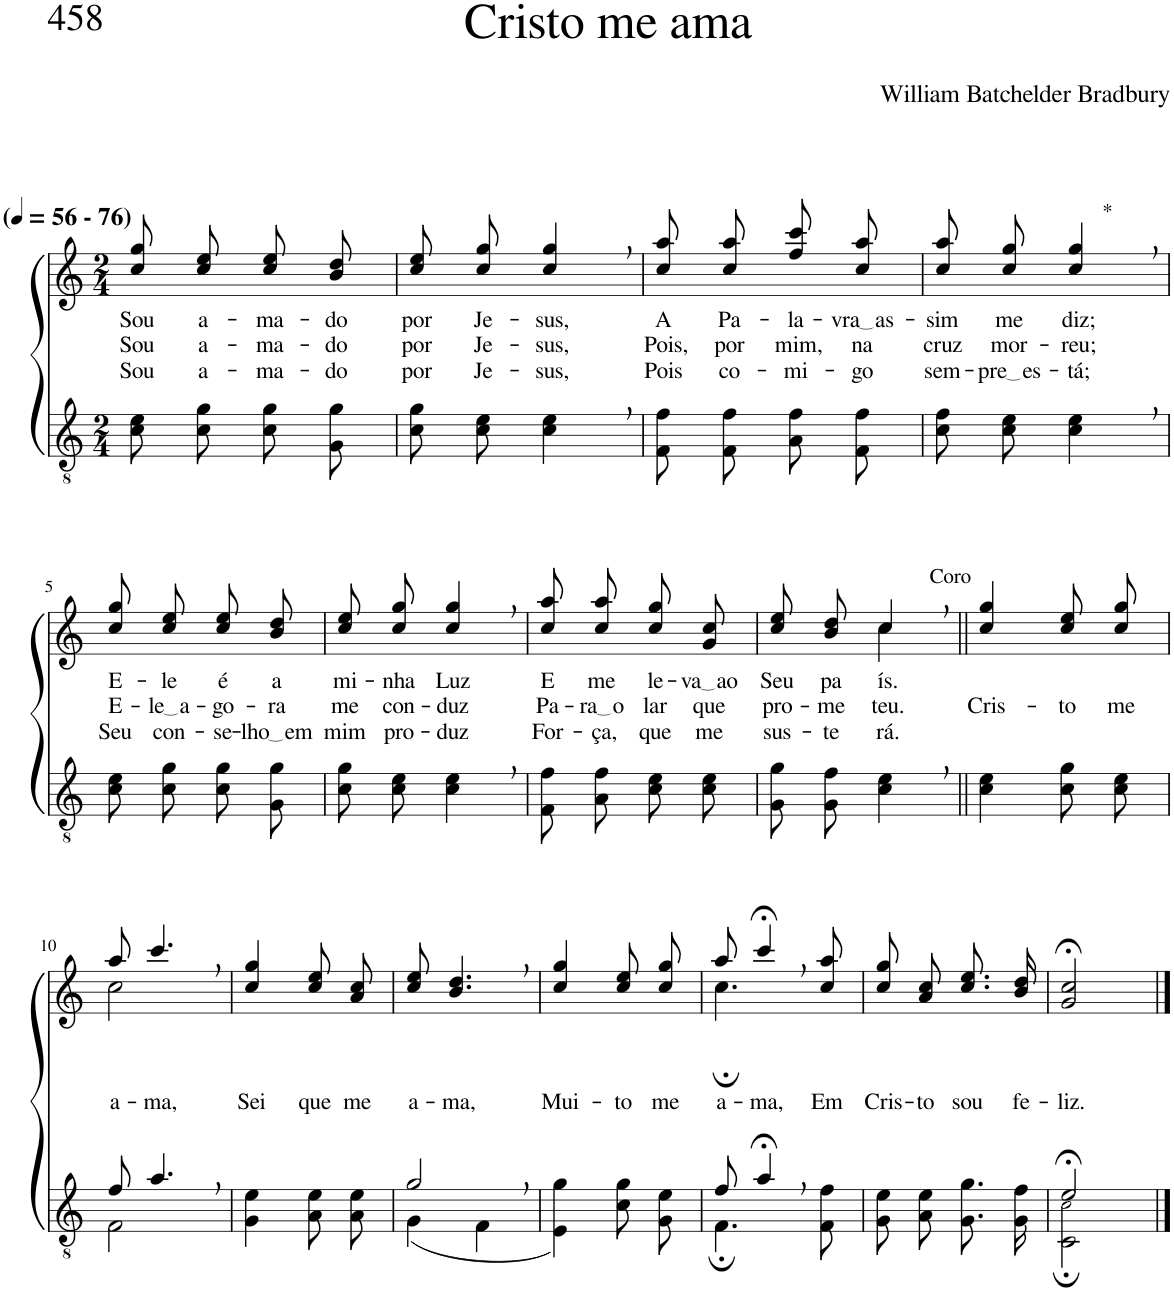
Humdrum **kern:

**kern	**kern	**text	**text	**text
*part2	*part1	*part1	*part1	*part1
*staff2	*staff1	*staff1	*staff1	*staff1
*I"Parte III e IV	*I"Parte I e II	*	*	*
*clefGv2	*clefG2	*	*	*
*Trd5c9	*Trd5c9	*	*	*
*k[]	*k[]	*	*	*
*M2/4	*M2/4	*	*	*
*MM56	*MM56	*	*	*
=1	=1	=1	=1	=1
!	!LO:TX:a:B:t=(	!	!	!
!	!LO:TX:a:B:t=- 76)	!	!	!
!	!	!LO:LY:b	!LO:LY:b	!LO:LY:b
8c\ 8e\L	8cc\ 8gg\L	Sou	Sou	Sou
!	!	!LO:LY:b	!LO:LY:b	!LO:LY:b
8c\ 8g\J	8cc\ 8ee\J	a-	a-	a-
!	!	!LO:LY:b	!LO:LY:b	!LO:LY:b
8c\ 8g\L	8cc\ 8ee\L	-ma-	-ma-	-ma-
!	!	!LO:LY:b	!LO:LY:b	!LO:LY:b
8G\ 8g\J	8b\ 8dd\J	-do	-do	-do
=2	=2	=2	=2	=2
!	!	!LO:LY:b	!LO:LY:b	!LO:LY:b
8c\ 8g\L	8cc\ 8ee\L	por	por	por
!	!	!LO:LY:b	!LO:LY:b	!LO:LY:b
8c\ 8e\J	8cc\ 8gg\J	Je-	Je-	Je-
!	!	!LO:LY:b	!LO:LY:b	!LO:LY:b
4c\, 4e\,	4cc/, 4gg/,	-sus,	-sus,	-sus,
=3	=3	=3	=3	=3
!	!	!LO:LY:b	!LO:LY:b	!LO:LY:b
8F\ 8f\L	8cc\ 8aa\L	A	Pois,	Pois
!	!	!LO:LY:b	!LO:LY:b	!LO:LY:b
8F\ 8f\J	8cc\ 8aa\J	Pa-	por	co-
!	!	!LO:LY:b	!LO:LY:b	!LO:LY:b
8A\ 8f\L	8ff\ 8ccc\L	-la-	mim,	-mi-
!	!	!LO:LY:b	!LO:LY:b	!LO:LY:b
8F\ 8f\J	8cc\ 8aa\J	vra as	na	-go
=4	=4	=4	=4	=4
!	!	!LO:LY:b	!LO:LY:b	!LO:LY:b
8c\ 8f\L	8cc\ 8aa\L	-sim	cruz	sem-
!	!	!LO:LY:b	!LO:LY:b	!LO:LY:b
8c\ 8e\J	8cc\ 8gg\J	me	mor-	pre es
!	!LO:TX:a:t=*	!	!	!
!	!	!LO:LY:b	!LO:LY:b	!LO:LY:b
4c\, 4e\,	4cc/, 4gg/,	diz;	-reu;	-tá;
!!LO:LB:g=z
=5	=5	=5	=5	=5
!	!	!LO:LY:b	!LO:LY:b	!LO:LY:b
8c\ 8e\L	8cc\ 8gg\L	E-	E-	Seu
!	!	!LO:LY:b	!LO:LY:b	!LO:LY:b
8c\ 8g\J	8cc\ 8ee\J	-le	le a	con-
!	!	!LO:LY:b	!LO:LY:b	!LO:LY:b
8c\ 8g\L	8cc\ 8ee\L	é	-go-	-se-
!	!	!LO:LY:b	!LO:LY:b	!LO:LY:b
8G\ 8g\J	8b\ 8dd\J	a	-ra	lho em
=6	=6	=6	=6	=6
!	!	!LO:LY:b	!LO:LY:b	!LO:LY:b
8c\ 8g\L	8cc\ 8ee\L	mi-	me	mim
!	!	!LO:LY:b	!LO:LY:b	!LO:LY:b
8c\ 8e\J	8cc\ 8gg\J	-nha	con-	pro-
!	!	!LO:LY:b	!LO:LY:b	!LO:LY:b
4c\, 4e\,	4cc/, 4gg/,	Luz	-duz	-duz
=7	=7	=7	=7	=7
!	!	!LO:LY:b	!LO:LY:b	!LO:LY:b
8F\ 8f\L	8cc\ 8aa\L	E	Pa-	For-
!	!	!LO:LY:b	!LO:LY:b	!LO:LY:b
8A\ 8f\J	8cc\ 8aa\J	me	ra o	-ça,
!	!	!LO:LY:b	!LO:LY:b	!LO:LY:b
8c\ 8e\L	8cc\ 8gg\L	le-	lar	que
!	!	!LO:LY:b	!LO:LY:b	!LO:LY:b
8c\ 8e\J	8g\ 8cc\J	va ao	que	me
=8	=8	=8	=8	=8
!	!	!LO:LY:b	!LO:LY:b	!LO:LY:b
*	*^	*	*	*
8G\ 8g\L	8cc\ 8ee\L	4ryy	Seu	pro-	sus-
!	!	!	!LO:LY:b	!LO:LY:b	!LO:LY:b
8G\ 8f\J	8b\ 8dd\J	.	pa-	-me-	-te-
!	!LO:TX:a:t=Coro	!	!	!	!
!	!	!	!LO:LY:b	!LO:LY:b	!LO:LY:b
4c\, 4e\,	4cc,/	4cc\	-ís.	-teu.	-rá.
=9||	=9||	=9||	=9||	=9||	=9||
!	!	!	!	!LO:LY:b	!
*	*v	*v	*	*	*
4c\ 4e\	4cc/ 4gg/	.	Cris-	.
!	!	!	!LO:LY:b	!
8c\ 8g\L	8cc\ 8ee\L	.	-to	.
!	!	!	!LO:LY:b	!
8c\ 8e\J	8cc\ 8gg\J	.	me	.
!!LO:LB:g=z
=10	=10	=10	=10	=10
*^	*^	*	*	*
!	!	!	!	!LO:LY:b	!	!
8f/	2F\	8aa/	2cc\	a-	.	.
!	!	!	!	!LO:LY:b	!	!
4.a,/	.	4.ccc,/	.	-ma,	.	.
*v	*v	*	*	*	*	*
*	*v	*v	*	*	*
=11	=11	=11	=11	=11
!	!	!LO:LY:b	!	!
4G\ 4e\	4cc/ 4gg/	Sei	.	.
!	!	!LO:LY:b	!	!
8A\ 8e\L	8cc\ 8ee\L	que	.	.
!	!	!LO:LY:b	!	!
8A\ 8e\J	8a\ 8cc\J	me	.	.
=12	=12	=12	=12	=12
*^	*	*	*	*
!	!	!	!LO:LY:b	!	!
2g,/	(4G\	8cc/ 8ee/	a-	.	.
!	!	!	!LO:LY:b	!	!
.	.	4.b/, 4.dd/,	-ma,	.	.
.	4F\	.	.	.	.
=13	=13	=13	=13	=13	=13
!	!	!	!LO:LY:b	!	!
*v	*v	*	*	*	*
4E\ 4g\)	4cc/ 4gg/	Mui-	.	.
!	!	!LO:LY:b	!	!
8c\ 8g\L	8cc\ 8ee\L	-to	.	.
!	!	!LO:LY:b	!	!
8G\ 8e\J	8cc\ 8gg\J	me	.	.
=14	=14	=14	=14	=14
*^	*^	*	*	*
!	!	!	!	!LO:LY:b	!	!
8f/	4.F;\	8aa/	4.cc;\	a-	.	.
!	!	!	!	!LO:LY:b	!	!
4a;<,/	.	4ccc;<,/	.	-ma,	.	.
!	!	!	!	!LO:LY:b	!	!
8ryy	8F\ 8f\	8cc/ 8aa/	8ryy	Em	.	.
=15	=15	=15	=15	=15	=15	=15
!	!	!	!	!LO:LY:b	!	!
*v	*v	*	*	*	*	*
*	*v	*v	*	*	*
8G\ 8e\L	8cc\ 8gg\L	Cris-	.	.
!	!	!LO:LY:b	!	!
8A\ 8e\J	8a\ 8cc\J	-to	.	.
!	!	!LO:LY:b	!	!
8.G\ 8.g\L	8.cc\ 8.ee\L	sou	.	.
!	!	!LO:LY:b	!	!
16G\ 16f\Jk	16b\ 16dd\Jk	fe-	.	.
=16	=16	=16	=16	=16
*^	*	*	*	*
!	!	!	!LO:LY:b	!	!
2e;</	2C\; 2c!\;	2g/;< 2cc/;<	-liz.	.	.
*v	*v	*	*	*	*
==	==	==	==	==
*-	*-	*-	*-	*-
